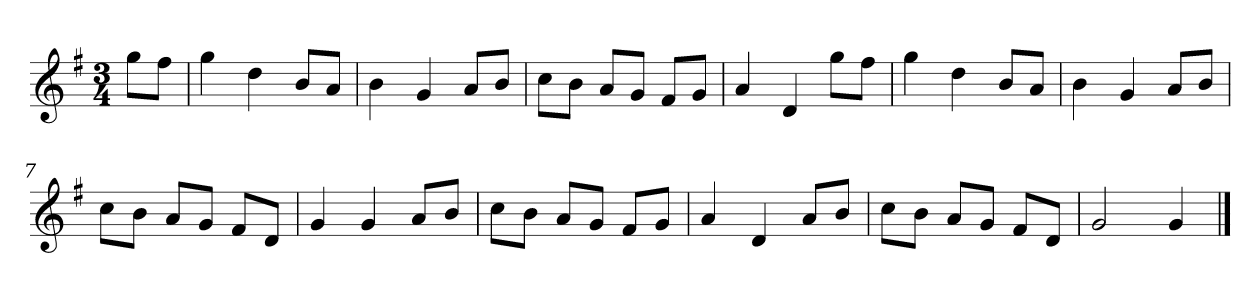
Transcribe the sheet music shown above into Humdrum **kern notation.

**kern
*part1
*staff1
*k[f#]
*M3/4
*MM120
=
8ggL
8ff#J
=1
4gg
4dd
8bL
8aJ
=2
4b
4g
8aL
8bJ
=3
8ccL
8bJ
8aL
8gJ
8f#L
8gJ
=4
4a
4d
8ggL
8ff#J
=5
4gg
4dd
8bL
8aJ
=6
4b
4g
8aL
8bJ
=7
8ccL
8bJ
8aL
8gJ
8f#L
8dJ
=8
4g
4g
8aL
8bJ
=9
8ccL
8bJ
8aL
8gJ
8f#L
8gJ
=10
4a
4d
8aL
8bJ
=11
8ccL
8bJ
8aL
8gJ
8f#L
8dJ
=12
2g
4g
==
*-
